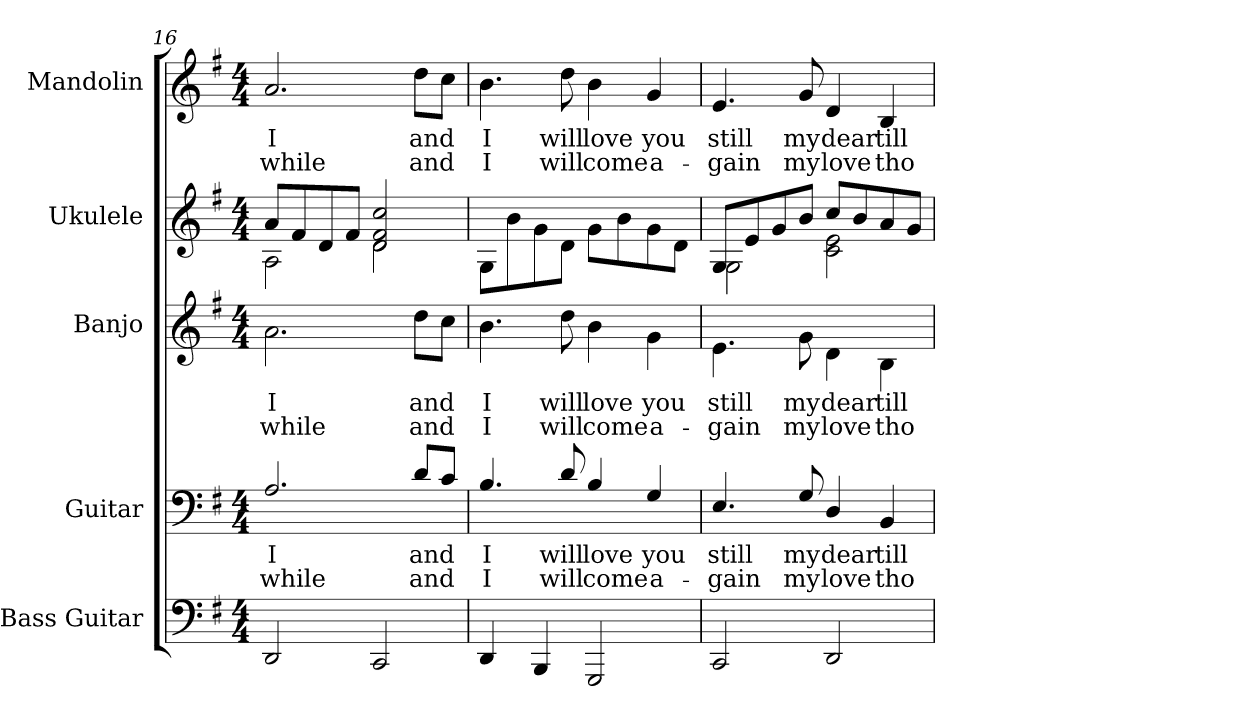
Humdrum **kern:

**kern	**kern	**text	**text	**kern	**text	**text	**kern	**kern	**text	**text
*part5	*part4	*part4	*part4	*part3	*part3	*part3	*part2	*part1	*part1	*part1
*staff5	*staff4	*staff4	*staff4	*staff3	*staff3	*staff3	*staff2	*staff1	*staff1	*staff1
*I"Bass Guitar	*I"Guitar	*	*	*I"Banjo	*	*	*I"Ukulele	*I"Mandolin	*	*
*I'Bass	*I'Gtr.	*	*	*I'Ban.	*	*	*I'Uke.	*I'Mand.	*	*
*	*	*	*	*	*	*	*	*clefG2	*	*
*k[f#]	*k[f#]	*	*	*k[f#]	*	*	*k[f#]	*k[f#]	*	*
*G:	*G:	*	*	*G:	*	*	*G:	*G:	*	*
*M4/4	*M4/4	*	*	*M4/4	*	*	*M4/4	*M4/4	*	*
=16	=16	=16	=16	=16	=16	=16	=16	=16	=16	=16
!	!	!LO:LY:b:color=#000000	!LO:LY:b:color=#000000	!	!	!	!	!	!	!
!	!	!	!	!	!LO:LY:b:color=#000000	!LO:LY:b:color=#000000	!	!	!	!
*	*	*	*	*	*	*	*^	*	*	*
!	!	!	!	!	!	!	!	!	!	!LO:LY:b:color=#000000	!LO:LY:b:color=#000000
2DDi/	2.Ai/	I	while	2.ai\	I	while	8ai/L	2Ai\	2.ai/	I	while
.	.	.	.	.	.	.	8f#i/	.	.	.	.
.	.	.	.	.	.	.	8di/	.	.	.	.
.	.	.	.	.	.	.	8f#i/J	.	.	.	.
2CCi/	.	.	.	.	.	.	2di/ 2f#i 2cci	2di\	.	.	.
!	!	!LO:LY:b:color=#000000	!LO:LY:b:color=#000000	!	!	!	!	!	!	!	!
!	!	!	!	!	!LO:LY:b:color=#000000	!LO:LY:b:color=#000000	!	!	!	!	!
!	!	!	!	!	!	!	!	!	!	!LO:LY:b:color=#000000	!LO:LY:b:color=#000000
.	8di/L	and	and	8ddi\L	and	and	.	.	8ddi\L	and	and
.	8ci/J	.	.	8cci\J	.	.	.	.	8cci\J	.	.
*	*	*	*	*	*	*	*v	*v	*	*	*
!!LO:PB:g=z
=17	=17	=17	=17	=17	=17	=17	=17	=17	=17	=17
!	!	!LO:LY:b:color=#000000	!LO:LY:b:color=#000000	!	!	!	!	!	!	!
!	!	!	!	!	!LO:LY:b:color=#000000	!LO:LY:b:color=#000000	!	!	!	!
!	!	!	!	!	!	!	!	!	!LO:LY:b:color=#000000	!LO:LY:b:color=#000000
4DDi/	4.Bi/	I	I	4.bi\	I	I	8Gi\L	4.bi\	I	I
.	.	.	.	.	.	.	8bi\	.	.	.
4BBBi/	.	.	.	.	.	.	8gi\	.	.	.
!	!	!LO:LY:b:color=#000000	!LO:LY:b:color=#000000	!	!	!	!	!	!	!
!	!	!	!	!	!LO:LY:b:color=#000000	!LO:LY:b:color=#000000	!	!	!	!
!	!	!	!	!	!	!	!	!	!LO:LY:b:color=#000000	!LO:LY:b:color=#000000
.	8di/	will	will	8ddi\	will	will	8di\J	8ddi\	will	will
!	!	!LO:LY:b:color=#000000	!LO:LY:b:color=#000000	!	!	!	!	!	!	!
!	!	!	!	!	!LO:LY:b:color=#000000	!LO:LY:b:color=#000000	!	!	!	!
!	!	!	!	!	!	!	!	!	!LO:LY:b:color=#000000	!LO:LY:b:color=#000000
2GGGi/	4Bi/	love	come	4bi\	love	come	8gi\L	4bi\	love	come
.	.	.	.	.	.	.	8bi\	.	.	.
!	!	!LO:LY:b:color=#000000	!LO:LY:b:color=#000000	!	!	!	!	!	!	!
!	!	!	!	!	!LO:LY:b:color=#000000	!LO:LY:b:color=#000000	!	!	!	!
!	!	!	!	!	!	!	!	!	!LO:LY:b:color=#000000	!LO:LY:b:color=#000000
.	4Gi/	you	a-	4gi\	you	a-	8gi\	4gi/	you	a-
.	.	.	.	.	.	.	8di\J	.	.	.
=18	=18	=18	=18	=18	=18	=18	=18	=18	=18	=18
!	!	!LO:LY:b:color=#000000	!LO:LY:b:color=#000000	!	!	!	!	!	!	!
!	!	!	!	!	!LO:LY:b:color=#000000	!LO:LY:b:color=#000000	!	!	!	!
*	*	*	*	*	*	*	*^	*	*	*
!	!	!	!	!	!	!	!	!	!	!LO:LY:b:color=#000000	!LO:LY:b:color=#000000
2CCi/	4.Ei/	still	-gain	4.ei\	still	-gain	8Gi/L	2Gi\	4.ei/	still	-gain
.	.	.	.	.	.	.	8ei/	.	.	.	.
.	.	.	.	.	.	.	8gi/	.	.	.	.
!	!	!LO:LY:b:color=#000000	!LO:LY:b:color=#000000	!	!	!	!	!	!	!	!
!	!	!	!	!	!LO:LY:b:color=#000000	!LO:LY:b:color=#000000	!	!	!	!	!
!	!	!	!	!	!	!	!	!	!	!LO:LY:b:color=#000000	!LO:LY:b:color=#000000
.	8Gi/	my	my	8gi\	my	my	8bi/J	.	8gi/	my	my
!	!	!LO:LY:b:color=#000000	!LO:LY:b:color=#000000	!	!	!	!	!	!	!	!
!	!	!	!	!	!LO:LY:b:color=#000000	!LO:LY:b:color=#000000	!	!	!	!	!
!	!	!	!	!	!	!	!	!	!	!LO:LY:b:color=#000000	!LO:LY:b:color=#000000
2DDi/	4Di/	dear	love	4di\	dear	love	8cci/L	2ci\ 2ei	4di/	dear	love
.	.	.	.	.	.	.	8bi/	.	.	.	.
!	!	!LO:LY:b:color=#000000	!LO:LY:b:color=#000000	!	!	!	!	!	!	!	!
!	!	!	!	!	!LO:LY:b:color=#000000	!LO:LY:b:color=#000000	!	!	!	!	!
!	!	!	!	!	!	!	!	!	!	!LO:LY:b:color=#000000	!LO:LY:b:color=#000000
.	4BBi/	till	tho	4Bi\	till	tho	8ai/	.	4Bi/	till	tho
.	.	.	.	.	.	.	8gi/J	.	.	.	.
*	*	*	*	*	*	*	*v	*v	*	*	*
=	=	=	=	=	=	=	=	=	=	=
*-	*-	*-	*-	*-	*-	*-	*-	*-	*-	*-
